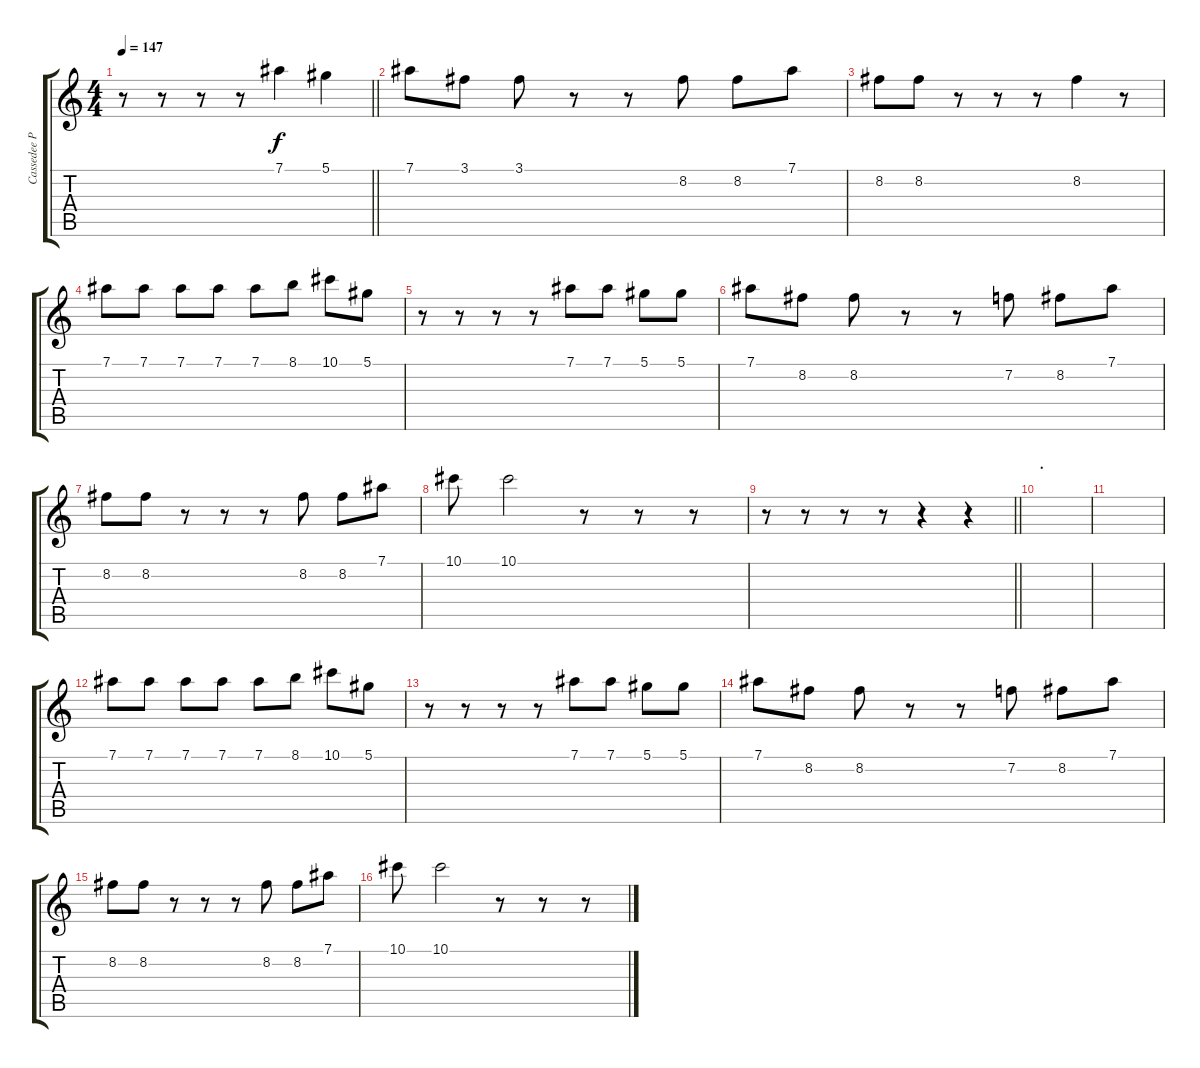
\track ("Cassedee Pope (Vocals)" "Cassedee P") {instrument acousticguitarnylon}
\staff {score tabs}
\tuning (Eb4 Bb3 Gb3 Db3 Ab2 Eb2) {hide}
\ts (4 4)
\tempo 147
\clef g2
\barLineRight lightlight
\ks c
r.8{dy f} r.8 r.8 r.8 7.1.4 5.1.4 |
7.1.8 3.1.8 3.1.8 r.8 r.8 8.2.8 8.2.8 7.1.8 |
8.2.8 8.2.8 r.8 r.8 r.8 8.2.4 r.8 |
7.1.8 7.1.8 7.1.8 7.1.8 7.1.8 8.1.8 10.1.8 5.1.8 |
r.8 r.8 r.8 r.8 7.1.8 7.1.8 5.1.8 5.1.8 |
7.1.8 8.2.8 8.2.8 r.8 r.8 7.2.8 8.2.8 7.1.8 |
8.2.8 8.2.8 r.8 r.8 r.8 8.2.8 8.2.8 7.1.8 |
10.1.8 10.1.2 r.8 r.8 r.8 |
\barLineRight lightlight
r.8 r.8 r.8 r.8 r.4 r.4 |
\section ("" ".")
|
|
7.1.8 7.1.8 7.1.8 7.1.8 7.1.8 8.1.8 10.1.8 5.1.8 |
r.8 r.8 r.8 r.8 7.1.8 7.1.8 5.1.8 5.1.8 |
7.1.8 8.2.8 8.2.8 r.8 r.8 7.2.8 8.2.8 7.1.8 |
8.2.8 8.2.8 r.8 r.8 r.8 8.2.8 8.2.8 7.1.8 |
10.1.8 10.1.2 r.8 r.8 r.8
